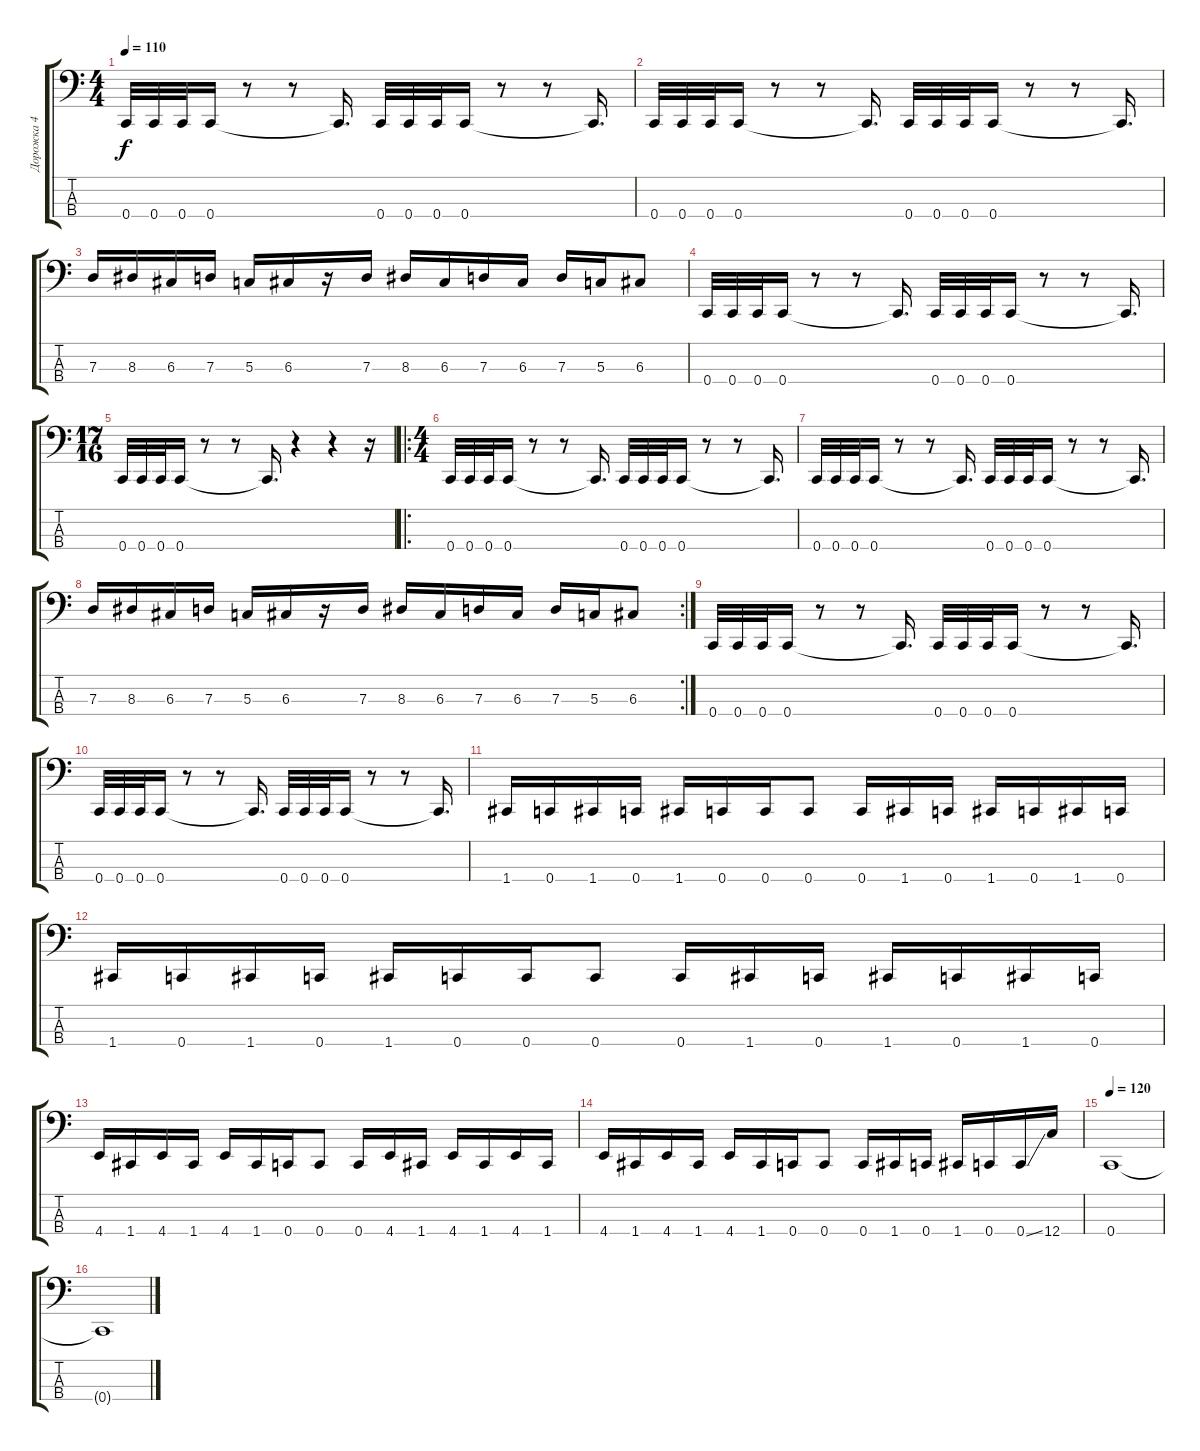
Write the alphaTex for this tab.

\track ("Дорожка 4" "Дорожка 4") {instrument electricbasspick}
\staff {score tabs}
\tuning (F2 C2 G1 C1) {hide}
\ts (4 4)
\tempo 110
\clef f4
\ks c
0.4.32{dy f} 0.4.32 0.4.32 0.4.16 r.8 r.8 0.4{t}.16{d} 0.4.32 0.4.32 0.4.32 0.4.16 r.8 r.8 0.4{t}.16{d} |
0.4.32 0.4.32 0.4.32 0.4.16 r.8 r.8 0.4{t}.16{d} 0.4.32 0.4.32 0.4.32 0.4.16 r.8 r.8 0.4{t}.16{d} |
7.3.16 8.3.16 6.3.16 7.3.16 5.3.16 6.3.16 r.16 7.3.16 8.3.16 6.3.16 7.3.16 6.3.16 7.3.16 5.3.16 6.3.8 |
0.4.32 0.4.32 0.4.32 0.4.16 r.8 r.8 0.4{t}.16{d} 0.4.32 0.4.32 0.4.32 0.4.16 r.8 r.8 0.4{t}.16{d} |
\ts (17 16)
0.4.32 0.4.32 0.4.32 0.4.16 r.8 r.8 0.4{t}.16{d} r.4 r.4 r.16 |
\ro
\ts (4 4)
0.4.32 0.4.32 0.4.32 0.4.16 r.8 r.8 0.4{t}.16{d} 0.4.32 0.4.32 0.4.32 0.4.16 r.8 r.8 0.4{t}.16{d} |
0.4.32 0.4.32 0.4.32 0.4.16 r.8 r.8 0.4{t}.16{d} 0.4.32 0.4.32 0.4.32 0.4.16 r.8 r.8 0.4{t}.16{d} |
\rc 2
7.3.16 8.3.16 6.3.16 7.3.16 5.3.16 6.3.16 r.16 7.3.16 8.3.16 6.3.16 7.3.16 6.3.16 7.3.16 5.3.16 6.3.8 |
0.4.32 0.4.32 0.4.32 0.4.16 r.8 r.8 0.4{t}.16{d} 0.4.32 0.4.32 0.4.32 0.4.16 r.8 r.8 0.4{t}.16{d} |
0.4.32 0.4.32 0.4.32 0.4.16 r.8 r.8 0.4{t}.16{d} 0.4.32 0.4.32 0.4.32 0.4.16 r.8 r.8 0.4{t}.16{d} |
1.4.16 0.4.16 1.4.16 0.4.16 1.4.16 0.4.16 0.4.16 0.4.8 0.4.16 1.4.16 0.4.16 1.4.16 0.4.16 1.4.16 0.4.16 |
1.4.16 0.4.16 1.4.16 0.4.16 1.4.16 0.4.16 0.4.16 0.4.8 0.4.16 1.4.16 0.4.16 1.4.16 0.4.16 1.4.16 0.4.16 |
4.4.16 1.4.16 4.4.16 1.4.16 4.4.16 1.4.16 0.4.16 0.4.8 0.4.16 4.4.16 1.4.16 4.4.16 1.4.16 4.4.16 1.4.16 |
4.4.16 1.4.16 4.4.16 1.4.16 4.4.16 1.4.16 0.4.16 0.4.8 0.4.16 1.4.16 0.4.16 1.4.16 0.4.16 0.4{ss}.16 12.4.16 |
\tempo 120
0.4.1 |
0.4{t}.1
